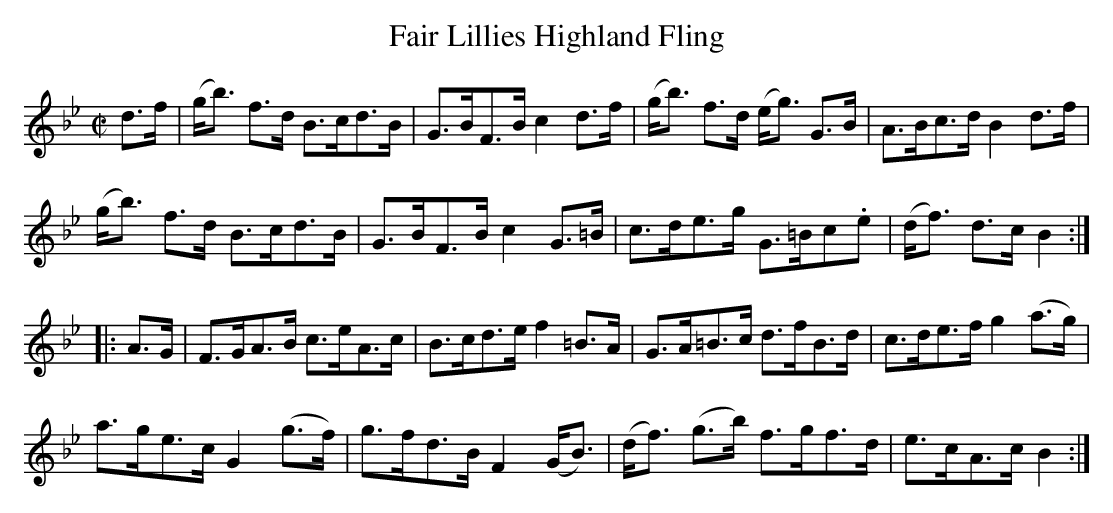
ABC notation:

X:1
T:Fair Lillies Highland Fling
M:C|
L:1/8
K:Bb
d>f|(g<b) f>d B>cd>B|G>BF>B c2 d>f|(g<b) f>d (e<g) G>B|A>Bc>d B2 d>f|
(g<b) f>d B>cd>B|G>BF>B c2 G>=B|c>de>g G>=Bc.e|(d<f) d>c B2:|
|:A>G|F>GA>B c>eA>c|B>cd>e f2 =B>A|G>A=B>c d>fB>d|c>de>f g2 (a>g)|
a>ge>c G2 (g>f)|g>fd>B F2 (G<B)|(d<f) (g>b) f>gf>d|e>cA>c B2:|]
